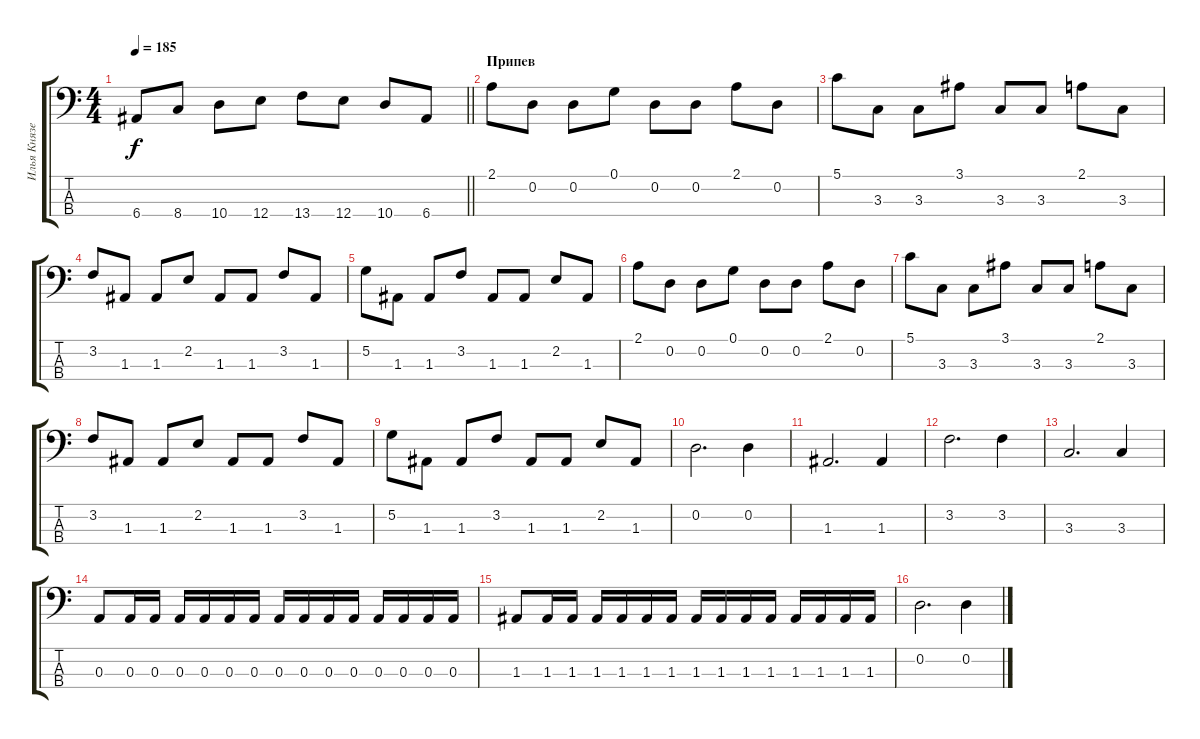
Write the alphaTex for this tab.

\track ("Илья Князев" "Илья Князе") {instrument electricbasspick}
\staff {score tabs}
\tuning (G2 D2 A1 E1) {hide}
\ts (4 4)
\tempo 185
\clef f4
\barLineRight lightlight
\ks c
6.4.8{dy f} 8.4.8 10.4.8 12.4.8 13.4.8 12.4.8 10.4.8 6.4.8 |
\section ("" "Припев")
2.1.8 0.2.8 0.2.8 0.1.8 0.2.8 0.2.8 2.1.8 0.2.8 |
5.1.8 3.3.8 3.3.8 3.1.8 3.3.8 3.3.8 2.1.8 3.3.8 |
3.2.8 1.3.8 1.3.8 2.2.8 1.3.8 1.3.8 3.2.8 1.3.8 |
5.2.8 1.3.8 1.3.8 3.2.8 1.3.8 1.3.8 2.2.8 1.3.8 |
2.1.8 0.2.8 0.2.8 0.1.8 0.2.8 0.2.8 2.1.8 0.2.8 |
5.1.8 3.3.8 3.3.8 3.1.8 3.3.8 3.3.8 2.1.8 3.3.8 |
3.2.8 1.3.8 1.3.8 2.2.8 1.3.8 1.3.8 3.2.8 1.3.8 |
5.2.8 1.3.8 1.3.8 3.2.8 1.3.8 1.3.8 2.2.8 1.3.8 |
0.2.2{d} 0.2.4 |
1.3.2{d} 1.3.4 |
3.2.2{d} 3.2.4 |
3.3.2{d} 3.3.4 |
0.3.8 0.3.16 0.3.16 0.3.16 0.3.16 0.3.16 0.3.16 0.3.16 0.3.16 0.3.16 0.3.16 0.3.16 0.3.16 0.3.16 0.3.16 |
1.3.8 1.3.16 1.3.16 1.3.16 1.3.16 1.3.16 1.3.16 1.3.16 1.3.16 1.3.16 1.3.16 1.3.16 1.3.16 1.3.16 1.3.16 |
0.2.2{d} 0.2.4
